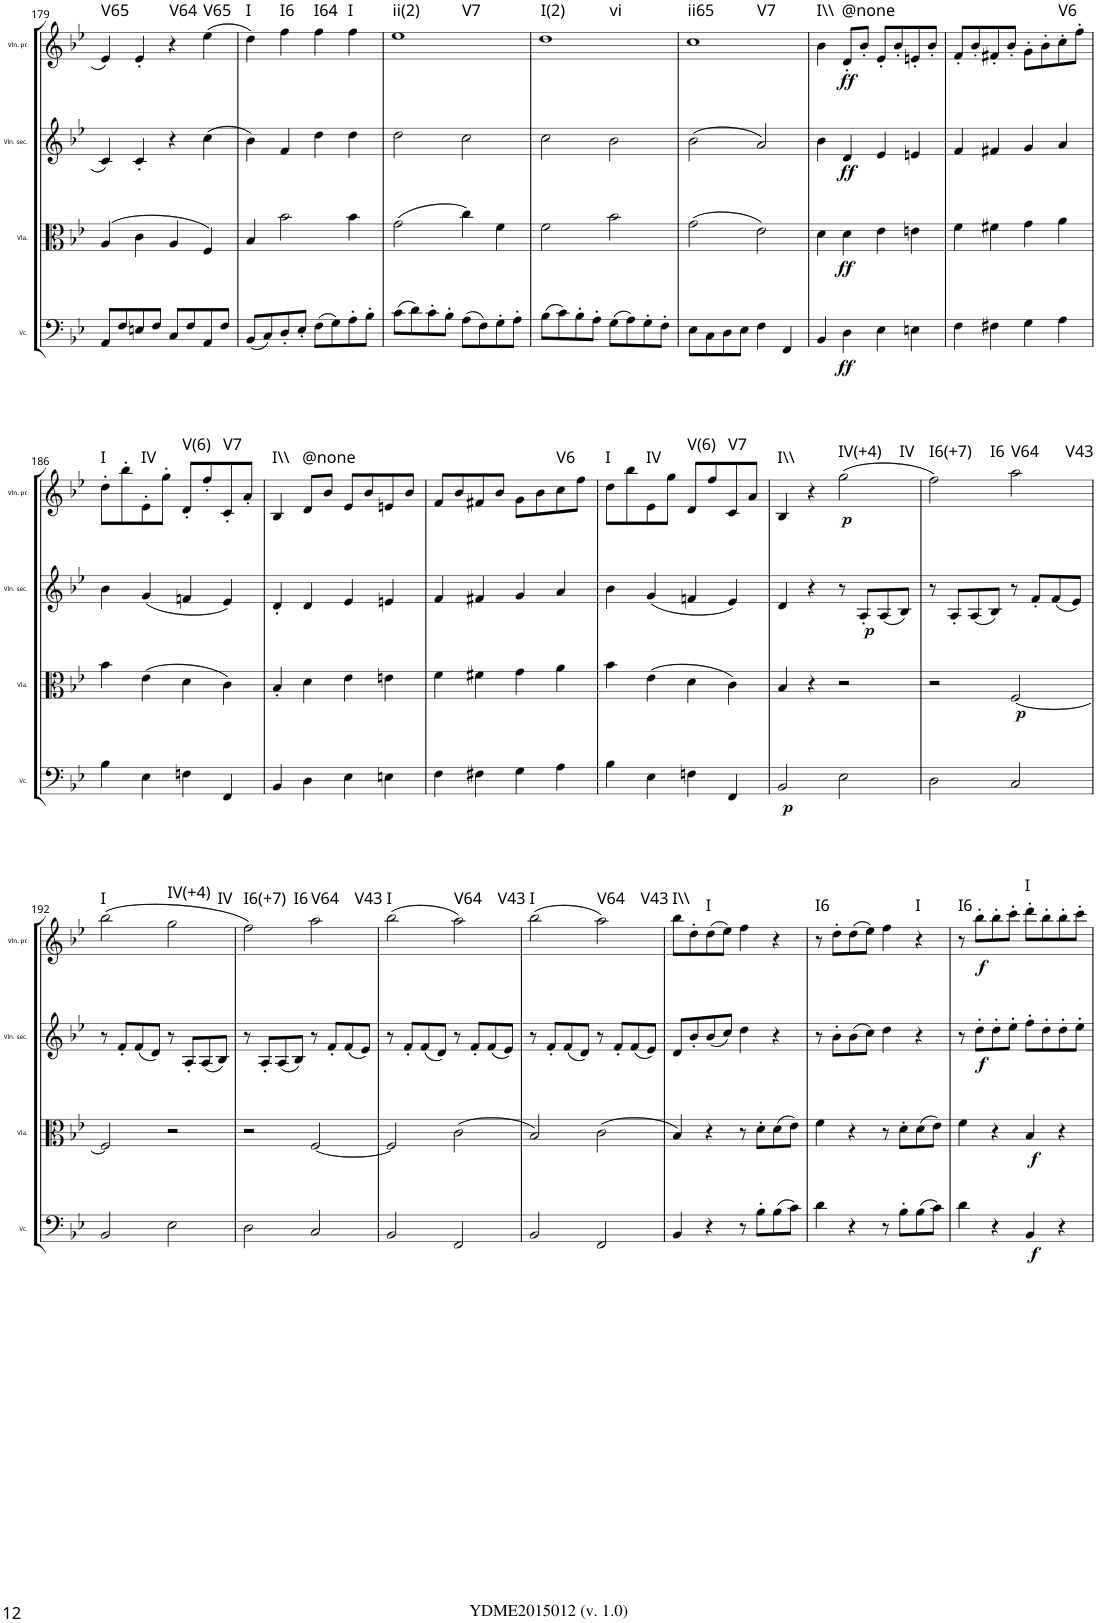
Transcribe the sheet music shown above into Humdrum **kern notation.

**kern	**dynam	**kern	**dynam	**kern	**dynam	**kern	**dynam	**harte
*part4	*part4	*part3	*part3	*part2	*part2	*part1	*part1	*part1
*staff4	*staff4	*staff3	*staff3	*staff2	*staff2	*staff1	*staff1	*
*I"Violoncelle	*	*I"Viola	*	*I"Violino secondo	*	*I"Violino primo	*	*
*I'Vc.	*	*I'Vla.	*	*I'Vln. sec.	*	*I'Vln. pr.	*	*
!!LO:PB:g=z
*clefF4	*	*clefC3	*	*clefG2	*	*clefG2	*	*
*k[b-e-]	*	*k[b-e-]	*	*k[b-e-]	*	*k[b-e-]	*	*
*B-:	*	*B-:	*	*B-:	*	*B-:	*	*
*M2/2	*	*M2/2	*	*M2/2	*	*M2/2	*	*
*met(c|)	*	*met(c|)	*	*met(c|)	*	*met(c|)	*	*
=179	=179	=179	=179	=179	=179	=179	=179	=179
!	!	!	!	!	!	!	!	!LO:H:kt=V65
8AA/L	.	(>4A/	.	4c/	.	4e-/	.	N
8F/	.	.	.	.	.	.	.	.
8En/	.	4c\	.	4c'/	.	4e-'/	.	.
8F/J	.	.	.	.	.	.	.	.
!	!	!	!	!	!	!	!	!LO:H:kt=V64
8C/L	.	4A/	.	4r	.	4r	.	N
8F/	.	.	.	.	.	.	.	.
!	!	!	!	!	!	!	!	!LO:H:kt=V65
8AA/	.	4F/)	.	(>4cc\	.	(>4ee-\	.	N
8F/J	.	.	.	.	.	.	.	.
=180	=180	=180	=180	=180	=180	=180	=180	=180
!	!	!	!	!	!	!	!	!LO:H:kt=I
(<8BB-/L	.	4B-/	.	4b-\)	.	4dd\)	.	N
8C/)	.	.	.	.	.	.	.	.
!	!	!	!	!	!	!	!	!LO:H:kt=I6
8D'/	.	2b-\	.	4f/	.	4ff\	.	N
8E-'/J	.	.	.	.	.	.	.	.
!	!	!	!	!	!	!	!	!LO:H:kt=I64
(>8F\L	.	.	.	4dd\	.	4ff\	.	N
8G\)	.	.	.	.	.	.	.	.
!	!	!	!	!	!	!	!	!LO:H:kt=I
8A'\	.	4b-\	.	4dd\	.	4ff\	.	N
8B-'\J	.	.	.	.	.	.	.	.
=181	=181	=181	=181	=181	=181	=181	=181	=181
!	!	!	!	!	!	!	!	!LO:H:n=1:kt=ii(2)
!	!	!	!	!	!	!	!	!LO:H:n=2:kt=V7
(>8c\L	.	(>2g\	.	2dd\	.	1ee-	.	N N
8d\)	.	.	.	.	.	.	.	.
8c'\	.	.	.	.	.	.	.	.
8B-'\J	.	.	.	.	.	.	.	.
(>8A\L	.	4cc\)	.	2cc\	.	.	.	.
8F\)	.	.	.	.	.	.	.	.
8G'\	.	4f\	.	.	.	.	.	.
8A'\J	.	.	.	.	.	.	.	.
=182	=182	=182	=182	=182	=182	=182	=182	=182
!	!	!	!	!	!	!	!	!LO:H:n=1:kt=I(2)
!	!	!	!	!	!	!	!	!LO:H:n=2:kt=vi
(>8B-\L	.	2f\	.	2cc\	.	1dd	.	N N
8c\)	.	.	.	.	.	.	.	.
8B-'\	.	.	.	.	.	.	.	.
8A'\J	.	.	.	.	.	.	.	.
(>8G\L	.	2b-\	.	2b-\	.	.	.	.
8A\)	.	.	.	.	.	.	.	.
8G'\	.	.	.	.	.	.	.	.
8F'\J	.	.	.	.	.	.	.	.
=183	=183	=183	=183	=183	=183	=183	=183	=183
!	!	!	!	!	!	!	!	!LO:H:n=1:kt=ii65
!	!	!	!	!	!	!	!	!LO:H:n=2:kt=V7
8E-\L	.	(>2g\	.	(>2b-\	.	1cc	.	N N
8C\	.	.	.	.	.	.	.	.
8D\	.	.	.	.	.	.	.	.
8E-\J	.	.	.	.	.	.	.	.
4F\	.	2e-\)	.	2a/)	.	.	.	.
4FF/	.	.	.	.	.	.	.	.
=184	=184	=184	=184	=184	=184	=184	=184	=184
!	!	!	!	!	!	!	!	!LO:H:kt=I\\
4BB-/	.	4d\	.	4b-\	.	4b-\	.	N
!	!LO:DY:b	!	!LO:DY:b	!	!LO:DY:b	!	!LO:DY:b	!LO:H:kt=@none
4D\	ff	4d\	ff	4d/	ff	8d'/L	ff	N
.	.	.	.	.	.	8b-'/J	.	.
4E-\	.	4e-\	.	4e-/	.	8e-'/L	.	.
.	.	.	.	.	.	8b-'/	.	.
4En\	.	4en\	.	4en/	.	8en'/	.	.
.	.	.	.	.	.	8b-'/J	.	.
=185	=185	=185	=185	=185	=185	=185	=185	=185
4F\	.	4f\	.	4f/	.	8f'/L	.	.
.	.	.	.	.	.	8b-'/	.	.
4F#X\	.	4f#X\	.	4f#X/	.	8f#X'/	.	.
.	.	.	.	.	.	8b-'/J	.	.
4G\	.	4g\	.	4g/	.	8g'\L	.	.
.	.	.	.	.	.	8b-'\	.	.
!	!	!	!	!	!	!	!	!LO:H:kt=V6
4A\	.	4a\	.	4a/	.	8cc'\	.	N
.	.	.	.	.	.	8ff'\J	.	.
!!LO:LB:g=z
=186	=186	=186	=186	=186	=186	=186	=186	=186
!	!	!	!	!	!	!	!	!LO:H:kt=I
4B-\	.	4b-\	.	4b-\	.	8dd'\L	.	N
.	.	.	.	.	.	8bb-'\	.	.
!	!	!	!	!	!	!	!	!LO:H:kt=IV
4E-\	.	(>4e-\	.	(<4g/	.	8e-'\	.	N
.	.	.	.	.	.	8gg'\J	.	.
!	!	!	!	!	!	!	!	!LO:H:kt=V(6)
4Fn\	.	4d\	.	4fn/	.	8d'/L	.	N
.	.	.	.	.	.	8ff'/	.	.
!	!	!	!	!	!	!	!	!LO:H:kt=V7
4FF/	.	4c\)	.	4e-/)	.	8c'/	.	N
.	.	.	.	.	.	8a'/J	.	.
=187	=187	=187	=187	=187	=187	=187	=187	=187
!	!	!	!	!	!	!	!	!LO:H:kt=I\\
4BB-/	.	4B-'/	.	4d'/	.	4B-/	.	N
!	!	!	!	!	!	!	!	!LO:H:kt=@none
4D\	.	4d\	.	4d/	.	8d/L	.	N
.	.	.	.	.	.	8b-/J	.	.
4E-\	.	4e-\	.	4e-/	.	8e-/L	.	.
.	.	.	.	.	.	8b-/	.	.
4En\	.	4en\	.	4en/	.	8en/	.	.
.	.	.	.	.	.	8b-/J	.	.
=188	=188	=188	=188	=188	=188	=188	=188	=188
4F\	.	4f\	.	4f/	.	8f/L	.	.
.	.	.	.	.	.	8b-/	.	.
4F#X\	.	4f#X\	.	4f#X/	.	8f#X/	.	.
.	.	.	.	.	.	8b-/J	.	.
4G\	.	4g\	.	4g/	.	8g\L	.	.
.	.	.	.	.	.	8b-\	.	.
!	!	!	!	!	!	!	!	!LO:H:kt=V6
4A\	.	4a\	.	4a/	.	8cc\	.	N
.	.	.	.	.	.	8ff\J	.	.
=189	=189	=189	=189	=189	=189	=189	=189	=189
!	!	!	!	!	!	!	!	!LO:H:kt=I
4B-\	.	4b-\	.	4b-\	.	8dd\L	.	N
.	.	.	.	.	.	8bb-\	.	.
!	!	!	!	!	!	!	!	!LO:H:kt=IV
4E-\	.	(>4e-\	.	(<4g/	.	8e-\	.	N
.	.	.	.	.	.	8gg\J	.	.
!	!	!	!	!	!	!	!	!LO:H:kt=V(6)
4Fn\	.	4d\	.	4fn/	.	8d/L	.	N
.	.	.	.	.	.	8ff/	.	.
!	!	!	!	!	!	!	!	!LO:H:kt=V7
4FF/	.	4c\)	.	4e-/)	.	8c/	.	N
.	.	.	.	.	.	8a/J	.	.
=190	=190	=190	=190	=190	=190	=190	=190	=190
!	!LO:DY:b	!	!	!	!	!	!	!LO:H:kt=I\\
2BB-/	p	4B-/	.	4d/	.	4B-/	.	N
.	.	4r	.	4r	.	4r	.	.
!	!	!	!	!	!	!	!LO:DY:b	!LO:H:n=1:kt=IV(+4)
!	!	!	!	!	!	!	!	!LO:H:n=2:kt=IV
2E-\	.	2r	.	8r	.	(>2gg\	p	N N
!	!	!	!	!	!LO:DY:b	!	!	!
.	.	.	.	8A'/L	p	.	.	.
.	.	.	.	(<8A/	.	.	.	.
.	.	.	.	8B-/J)	.	.	.	.
=191	=191	=191	=191	=191	=191	=191	=191	=191
!	!	!	!	!	!	!	!	!LO:H:n=1:kt=I6(+7)
!	!	!	!	!	!	!	!	!LO:H:n=2:kt=I6
2D\	.	2r	.	8r	.	2ff\)	.	N N
.	.	.	.	8A'/L	.	.	.	.
.	.	.	.	(<8A/	.	.	.	.
.	.	.	.	8B-/J)	.	.	.	.
!	!	!	!LO:DY:b	!	!	!	!	!LO:H:n=1:kt=V64
!	!	!	!	!	!	!	!	!LO:H:n=2:kt=V43
2C/	.	[2F/	p	8r	.	2aa\	.	N N
.	.	.	.	8f'/L	.	.	.	.
.	.	.	.	(<8f/	.	.	.	.
.	.	.	.	8e-/J)	.	.	.	.
!!LO:LB:g=z
=192	=192	=192	=192	=192	=192	=192	=192	=192
!	!	!	!	!	!	!	!	!LO:H:kt=I
2BB-/	.	2F/]	.	8r	.	(>2bb-\	.	N
.	.	.	.	8f'/L	.	.	.	.
.	.	.	.	(<8f/	.	.	.	.
.	.	.	.	8d/J)	.	.	.	.
!	!	!	!	!	!	!	!	!LO:H:n=1:kt=IV(+4)
!	!	!	!	!	!	!	!	!LO:H:n=2:kt=IV
2E-\	.	2r	.	8r	.	2gg\	.	N N
.	.	.	.	8A'/L	.	.	.	.
.	.	.	.	(<8A/	.	.	.	.
.	.	.	.	8B-/J)	.	.	.	.
=193	=193	=193	=193	=193	=193	=193	=193	=193
!	!	!	!	!	!	!	!	!LO:H:n=1:kt=I6(+7)
!	!	!	!	!	!	!	!	!LO:H:n=2:kt=I6
2D\	.	2r	.	8r	.	2ff\)	.	N N
.	.	.	.	8A'/L	.	.	.	.
.	.	.	.	(<8A/	.	.	.	.
.	.	.	.	8B-/J)	.	.	.	.
!	!	!	!	!	!	!	!	!LO:H:n=1:kt=V64
!	!	!	!	!	!	!	!	!LO:H:n=2:kt=V43
2C/	.	[2F/	.	8r	.	2aa\	.	N N
.	.	.	.	8f'/L	.	.	.	.
.	.	.	.	(<8f/	.	.	.	.
.	.	.	.	8e-/J)	.	.	.	.
=194	=194	=194	=194	=194	=194	=194	=194	=194
!	!	!	!	!	!	!	!	!LO:H:kt=I
2BB-/	.	2F/]	.	8r	.	(>2bb-\	.	N
.	.	.	.	8f'/L	.	.	.	.
.	.	.	.	(<8f/	.	.	.	.
.	.	.	.	8d/J)	.	.	.	.
!	!	!	!	!	!	!	!	!LO:H:n=1:kt=V64
!	!	!	!	!	!	!	!	!LO:H:n=2:kt=V43
2FF/	.	(>2c\	.	8r	.	2aa\)	.	N N
.	.	.	.	8f'/L	.	.	.	.
.	.	.	.	(<8f/	.	.	.	.
.	.	.	.	8e-/J)	.	.	.	.
=195	=195	=195	=195	=195	=195	=195	=195	=195
!	!	!	!	!	!	!	!	!LO:H:kt=I
2BB-/	.	2B-/)	.	8r	.	(>2bb-\	.	N
.	.	.	.	8f'/L	.	.	.	.
.	.	.	.	(<8f/	.	.	.	.
.	.	.	.	8d/J)	.	.	.	.
!	!	!	!	!	!	!	!	!LO:H:n=1:kt=V64
!	!	!	!	!	!	!	!	!LO:H:n=2:kt=V43
2FF/	.	(>2c\	.	8r	.	2aa\)	.	N N
.	.	.	.	8f'/L	.	.	.	.
.	.	.	.	(<8f/	.	.	.	.
.	.	.	.	8e-/J)	.	.	.	.
=196	=196	=196	=196	=196	=196	=196	=196	=196
!	!	!	!	!	!	!	!	!LO:H:kt=I\\
4BB-/	.	4B-/)	.	8d/L	.	8bb-\L	.	N
.	.	.	.	8b-'/	.	8dd'\	.	.
!	!	!	!	!	!	!	!	!LO:H:kt=I
4r	.	4r	.	(<8b-/	.	(>8dd\	.	N
.	.	.	.	8cc/J)	.	8ee-\J)	.	.
8r	.	8r	.	4dd\	.	4ff\	.	.
8B-'\L	.	8d'\L	.	.	.	.	.	.
(>8B-\	.	(>8d\	.	4r	.	4r	.	.
8c\J)	.	8e-\J)	.	.	.	.	.	.
=197	=197	=197	=197	=197	=197	=197	=197	=197
!	!	!	!	!	!	!	!	!LO:H:kt=I6
4d\	.	4f\	.	8r	.	8r	.	N
.	.	.	.	8b-'\L	.	8dd'\L	.	.
4r	.	4r	.	(>8b-\	.	(>8dd\	.	.
.	.	.	.	8cc\J)	.	8ee-\J)	.	.
8r	.	8r	.	4dd\	.	4ff\	.	.
8B-'\L	.	8d'\L	.	.	.	.	.	.
!	!	!	!	!	!	!	!	!LO:H:kt=I
(>8B-\	.	(>8d\	.	4r	.	4r	.	N
8c\J)	.	8e-\J)	.	.	.	.	.	.
=198	=198	=198	=198	=198	=198	=198	=198	=198
!	!	!	!	!	!	!	!	!LO:H:kt=I6
4d\	.	4f\	.	8r	.	8r	.	N
!	!	!	!	!	!LO:DY:b	!	!LO:DY:b	!
.	.	.	.	8dd'\L	f	8bb-'\L	f	.
4r	.	4r	.	8dd'\	.	8bb-'\	.	.
.	.	.	.	8ee-'\J	.	8ccc'\J	.	.
!	!LO:DY:b	!	!LO:DY:b	!	!	!	!	!LO:H:kt=I
4BB-/	f	4B-/	f	8ff'\L	.	8ddd'\L	.	N
.	.	.	.	8dd'\	.	8bb-'\	.	.
4r	.	4r	.	8dd'\	.	8bb-'\	.	.
.	.	.	.	8ee-'\J	.	8ccc'\J	.	.
=	=	=	=	=	=	=	=	=
*-	*-	*-	*-	*-	*-	*-	*-	*-
